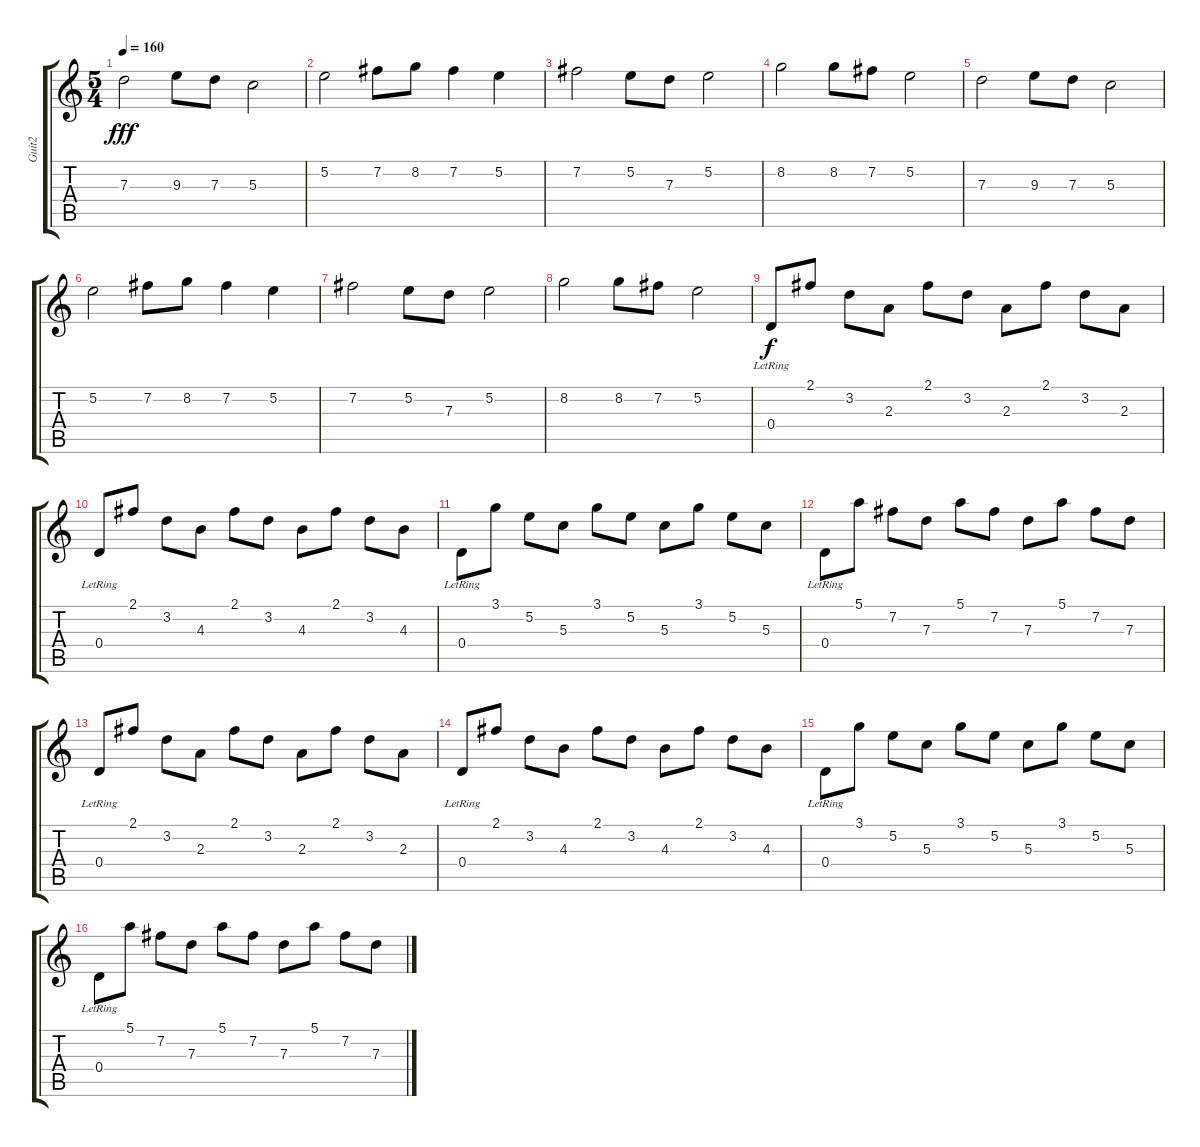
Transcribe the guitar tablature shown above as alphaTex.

\track ("Guit2" "Guit2") {instrument overdrivenguitar}
\staff {score tabs}
\tuning (E4 B3 G3 D3 A2 E2) {hide}
\ts (5 4)
\tempo 160
\clef g2
\ks c
7.3.2{dy fff} 9.3.8 7.3.8 5.3.2 |
5.2.2 7.2.8 8.2.8 7.2.4 5.2.4 |
7.2.2 5.2.8 7.3.8 5.2.2 |
8.2.2 8.2.8 7.2.8 5.2.2 |
7.3.2 9.3.8 7.3.8 5.3.2 |
5.2.2 7.2.8 8.2.8 7.2.4 5.2.4 |
7.2.2 5.2.8 7.3.8 5.2.2 |
8.2.2 8.2.8 7.2.8 5.2.2 |
0.4{lr}.8{dy f volume 15 instrument acousticguitarnylon} 2.1.8 3.2.8 2.3.8 2.1.8 3.2.8 2.3.8 2.1.8 3.2.8 2.3.8 |
0.4{lr}.8 2.1.8 3.2.8 4.3.8 2.1.8 3.2.8 4.3.8 2.1.8 3.2.8 4.3.8 |
0.4{lr}.8 3.1.8 5.2.8 5.3.8 3.1.8 5.2.8 5.3.8 3.1.8 5.2.8 5.3.8 |
0.4{lr}.8 5.1.8 7.2.8 7.3.8 5.1.8 7.2.8 7.3.8 5.1.8 7.2.8 7.3.8 |
0.4{lr}.8{volume 15 instrument acousticguitarnylon} 2.1.8 3.2.8 2.3.8 2.1.8 3.2.8 2.3.8 2.1.8 3.2.8 2.3.8 |
0.4{lr}.8 2.1.8 3.2.8 4.3.8 2.1.8 3.2.8 4.3.8 2.1.8 3.2.8 4.3.8 |
0.4{lr}.8 3.1.8 5.2.8 5.3.8 3.1.8 5.2.8 5.3.8 3.1.8 5.2.8 5.3.8 |
0.4{lr}.8 5.1.8 7.2.8 7.3.8 5.1.8 7.2.8 7.3.8 5.1.8 7.2.8 7.3.8
